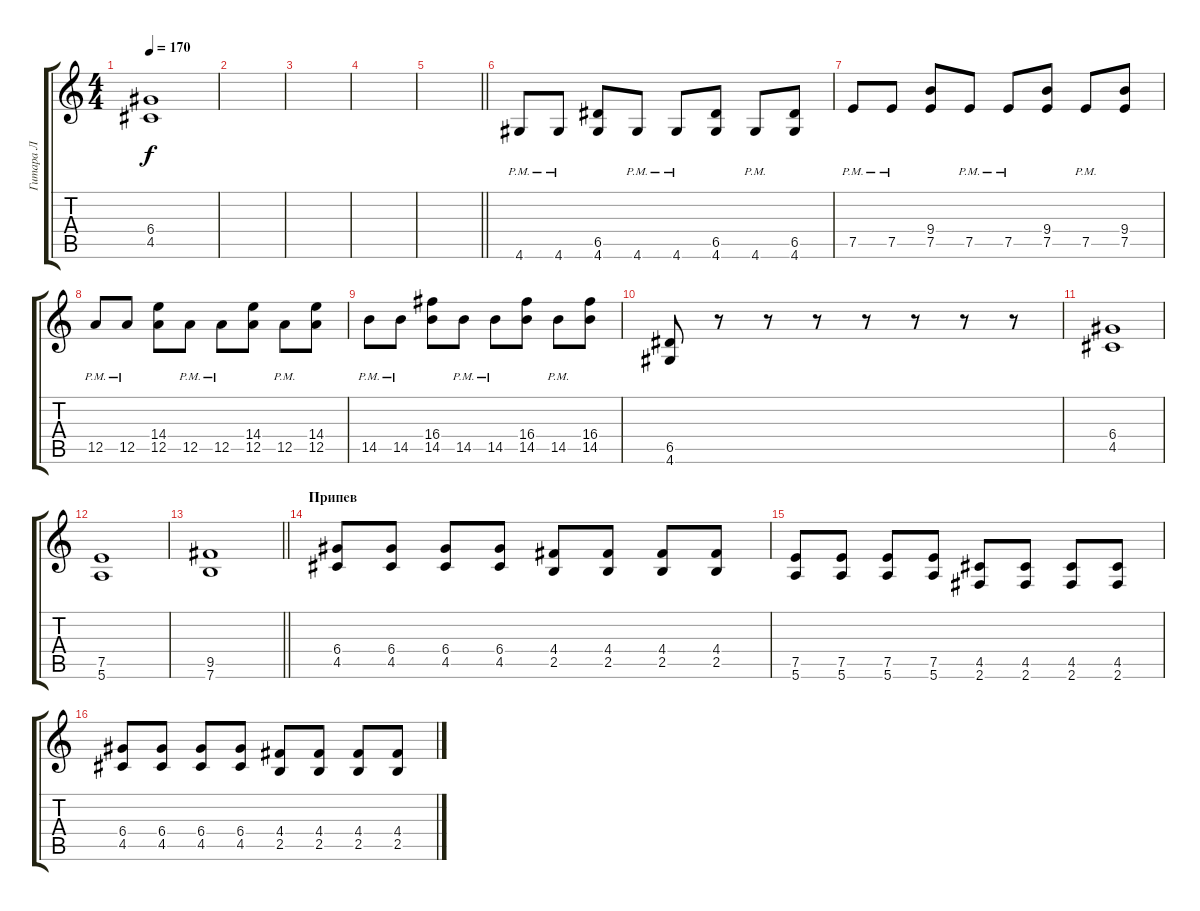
\track ("Гитара Л" "Гитара Л") {instrument distortionguitar}
\staff {score tabs}
\tuning (E4 B3 G3 D3 A2 E2) {hide}
\ts (4 4)
\tempo 170
\clef g2
\ks c
(6.4{t} 4.5{t}).1{dy f} |
|
|
|
\barLineRight lightlight
|
\section ("" " ")
4.6{pm}.8{volume 10} 4.6{pm}.8 (6.5 4.6).8 4.6{pm}.8 4.6{pm}.8 (6.5 4.6).8 4.6{pm}.8 (6.5 4.6).8 |
7.5{pm}.8 7.5{pm}.8 (9.4 7.5).8 7.5{pm}.8 7.5{pm}.8 (9.4 7.5).8 7.5{pm}.8 (9.4 7.5).8 |
12.5{pm}.8 12.5{pm}.8 (14.4 12.5).8 12.5{pm}.8 12.5{pm}.8 (14.4 12.5).8 12.5{pm}.8 (14.4 12.5).8 |
14.5{pm}.8 14.5{pm}.8 (16.4 14.5).8 14.5{pm}.8 14.5{pm}.8 (16.4 14.5).8 14.5{pm}.8 (16.4 14.5).8 |
(6.5 4.6).8 r.8 r.8 r.8 r.8 r.8 r.8 r.8 |
(6.4 4.5).1 |
(7.5 5.6).1 |
\barLineRight lightlight
(9.5 7.6).1 |
\section ("" "Припев")
(6.4 4.5).8 (6.4 4.5).8 (6.4 4.5).8 (6.4 4.5).8 (4.4 2.5).8 (4.4 2.5).8 (4.4 2.5).8 (4.4 2.5).8 |
(7.5 5.6).8 (7.5 5.6).8 (7.5 5.6).8 (7.5 5.6).8 (4.5 2.6).8 (4.5 2.6).8 (4.5 2.6).8 (4.5 2.6).8 |
(6.4 4.5).8 (6.4 4.5).8 (6.4 4.5).8 (6.4 4.5).8 (4.4 2.5).8 (4.4 2.5).8 (4.4 2.5).8 (4.4 2.5).8
